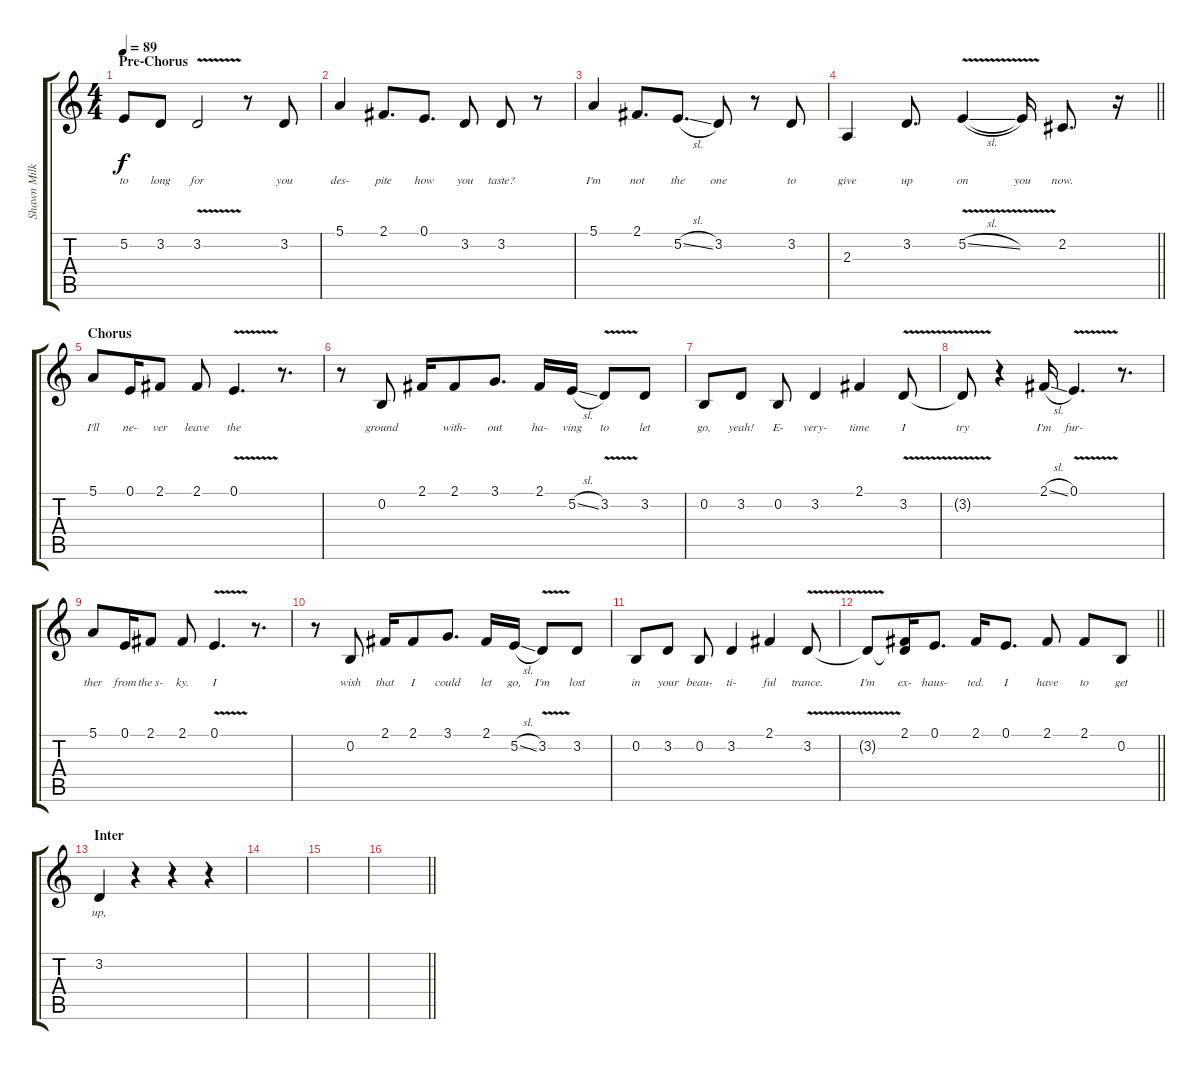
\track ("Shawn Milke [Vocals]" "Shawn Milk") {instrument clarinet}
\staff {score tabs}
\tuning (E4 B3 G3 D3 A2 E2) {hide}
\ts (4 4)
\section ("" "Pre-Chorus")
\tempo 89
\clef g2
\ks c
5.2{t}.8{lyrics (0 "to") lyrics (1 "") lyrics (2 "") lyrics (3 "") lyrics (4 "") dy f} 3.2.8{lyrics (0 "long") lyrics (1 "") lyrics (2 "") lyrics (3 "") lyrics (4 "")} 3.2{v}.2{lyrics (0 "for") lyrics (1 "") lyrics (2 "") lyrics (3 "") lyrics (4 "")} r.8 3.2.8{lyrics (0 "you") lyrics (1 "") lyrics (2 "") lyrics (3 "") lyrics (4 "")} |
5.1.4{lyrics (0 "des-") lyrics (1 "") lyrics (2 "") lyrics (3 "") lyrics (4 "")} 2.1.8{d lyrics (0 "pite") lyrics (1 "") lyrics (2 "") lyrics (3 "") lyrics (4 "")} 0.1.8{d lyrics (0 "how") lyrics (1 "") lyrics (2 "") lyrics (3 "") lyrics (4 "")} 3.2.8{lyrics (0 "you") lyrics (1 "") lyrics (2 "") lyrics (3 "") lyrics (4 "")} 3.2.8{lyrics (0 "taste?") lyrics (1 "") lyrics (2 "") lyrics (3 "") lyrics (4 "")} r.8 |
5.1.4{lyrics (0 "I'm") lyrics (1 "") lyrics (2 "") lyrics (3 "") lyrics (4 "")} 2.1.8{d lyrics (0 "not") lyrics (1 "") lyrics (2 "") lyrics (3 "") lyrics (4 "")} 5.2{sl}.8{d lyrics (0 "the") lyrics (1 "") lyrics (2 "") lyrics (3 "") lyrics (4 "")} 3.2.8{lyrics (0 "one") lyrics (1 "") lyrics (2 "") lyrics (3 "") lyrics (4 "")} r.8 3.2.8{lyrics (0 "to") lyrics (1 "") lyrics (2 "") lyrics (3 "") lyrics (4 "")} |
\barLineRight lightlight
2.3.4{lyrics (0 "give") lyrics (1 "") lyrics (2 "") lyrics (3 "") lyrics (4 "")} 3.2.8{d lyrics (0 "up") lyrics (1 "") lyrics (2 "") lyrics (3 "") lyrics (4 "")} 5.2{v sl}.4{lyrics (0 "on") lyrics (1 "") lyrics (2 "") lyrics (3 "") lyrics (4 "")} 5.2{t}.16{lyrics (0 "you") lyrics (1 "") lyrics (2 "") lyrics (3 "") lyrics (4 "")} 2.2.8{d lyrics (0 "now.") lyrics (1 "") lyrics (2 "") lyrics (3 "") lyrics (4 "")} r.16 |
\section ("" "Chorus")
5.1.8{lyrics (0 "I'll") lyrics (1 "") lyrics (2 "") lyrics (3 "") lyrics (4 "")} 0.1.16{lyrics (0 "ne-") lyrics (1 "") lyrics (2 "") lyrics (3 "") lyrics (4 "")} 2.1.8{lyrics (0 "ver") lyrics (1 "") lyrics (2 "") lyrics (3 "") lyrics (4 "")} 2.1.8{lyrics (0 "leave") lyrics (1 "") lyrics (2 "") lyrics (3 "") lyrics (4 "")} 0.1{v}.4{d lyrics (0 "the") lyrics (1 "") lyrics (2 "") lyrics (3 "") lyrics (4 "")} r.8{d} |
r.8 0.2.8{lyrics (0 "ground") lyrics (1 "") lyrics (2 "") lyrics (3 "") lyrics (4 "")} 2.1.16{lyrics (0 "") lyrics (1 "") lyrics (2 "") lyrics (3 "") lyrics (4 "")} 2.1.8{lyrics (0 "with-") lyrics (1 "") lyrics (2 "") lyrics (3 "") lyrics (4 "")} 3.1.8{d lyrics (0 "out") lyrics (1 "") lyrics (2 "") lyrics (3 "") lyrics (4 "")} 2.1.16{lyrics (0 "ha-") lyrics (1 "") lyrics (2 "") lyrics (3 "") lyrics (4 "")} 5.2{sl}.16{lyrics (0 "ving") lyrics (1 "") lyrics (2 "") lyrics (3 "") lyrics (4 "")} 3.2{v}.8{lyrics (0 "to") lyrics (1 "") lyrics (2 "") lyrics (3 "") lyrics (4 "")} 3.2.8{lyrics (0 "let") lyrics (1 "") lyrics (2 "") lyrics (3 "") lyrics (4 "")} |
0.2.8{lyrics (0 "go,") lyrics (1 "") lyrics (2 "") lyrics (3 "") lyrics (4 "")} 3.2.8{lyrics (0 "yeah!") lyrics (1 "") lyrics (2 "") lyrics (3 "") lyrics (4 "")} 0.2.8{lyrics (0 "E-") lyrics (1 "") lyrics (2 "") lyrics (3 "") lyrics (4 "")} 3.2.4{lyrics (0 "very-") lyrics (1 "") lyrics (2 "") lyrics (3 "") lyrics (4 "")} 2.1.4{lyrics (0 "time") lyrics (1 "") lyrics (2 "") lyrics (3 "") lyrics (4 "")} 3.2{v}.8{lyrics (0 "I") lyrics (1 "") lyrics (2 "") lyrics (3 "") lyrics (4 "")} |
3.2{t}.8{lyrics (0 "try") lyrics (1 "") lyrics (2 "") lyrics (3 "") lyrics (4 "")} r.4 2.1{sl}.16{lyrics (0 "I'm") lyrics (1 "") lyrics (2 "") lyrics (3 "") lyrics (4 "")} 0.1{v}.4{d lyrics (0 "fur-") lyrics (1 "") lyrics (2 "") lyrics (3 "") lyrics (4 "")} r.8{d} |
5.1.8{lyrics (0 "ther") lyrics (1 "") lyrics (2 "") lyrics (3 "") lyrics (4 "")} 0.1.16{lyrics (0 "from") lyrics (1 "") lyrics (2 "") lyrics (3 "") lyrics (4 "")} 2.1.8{lyrics (0 "the s-") lyrics (1 "") lyrics (2 "") lyrics (3 "") lyrics (4 "")} 2.1.8{lyrics (0 "ky.") lyrics (1 "") lyrics (2 "") lyrics (3 "") lyrics (4 "")} 0.1{v}.4{d lyrics (0 "I") lyrics (1 "") lyrics (2 "") lyrics (3 "") lyrics (4 "")} r.8{d} |
r.8 0.2.8{lyrics (0 "wish") lyrics (1 "") lyrics (2 "") lyrics (3 "") lyrics (4 "")} 2.1.16{lyrics (0 "that") lyrics (1 "") lyrics (2 "") lyrics (3 "") lyrics (4 "")} 2.1.8{lyrics (0 "I") lyrics (1 "") lyrics (2 "") lyrics (3 "") lyrics (4 "")} 3.1.8{d lyrics (0 "could") lyrics (1 "") lyrics (2 "") lyrics (3 "") lyrics (4 "")} 2.1.16{lyrics (0 "let") lyrics (1 "") lyrics (2 "") lyrics (3 "") lyrics (4 "")} 5.2{sl}.16{lyrics (0 "go,") lyrics (1 "") lyrics (2 "") lyrics (3 "") lyrics (4 "")} 3.2{v}.8{lyrics (0 "I'm") lyrics (1 "") lyrics (2 "") lyrics (3 "") lyrics (4 "")} 3.2.8{lyrics (0 "lost") lyrics (1 "") lyrics (2 "") lyrics (3 "") lyrics (4 "")} |
0.2.8{lyrics (0 "in") lyrics (1 "") lyrics (2 "") lyrics (3 "") lyrics (4 "")} 3.2.8{lyrics (0 "your") lyrics (1 "") lyrics (2 "") lyrics (3 "") lyrics (4 "")} 0.2.8{lyrics (0 "beau-") lyrics (1 "") lyrics (2 "") lyrics (3 "") lyrics (4 "")} 3.2.4{lyrics (0 "ti-") lyrics (1 "") lyrics (2 "") lyrics (3 "") lyrics (4 "")} 2.1.4{lyrics (0 "ful") lyrics (1 "") lyrics (2 "") lyrics (3 "") lyrics (4 "")} 3.2{v}.8{lyrics (0 "trance.") lyrics (1 "") lyrics (2 "") lyrics (3 "") lyrics (4 "")} |
\barLineRight lightlight
3.2{t}.8{lyrics (0 "I'm") lyrics (1 "") lyrics (2 "") lyrics (3 "") lyrics (4 "")} (2.1 3.2{t}).16{lyrics (0 "ex-") lyrics (1 "") lyrics (2 "") lyrics (3 "") lyrics (4 "")} 0.1.8{d lyrics (0 "haus-") lyrics (1 "") lyrics (2 "") lyrics (3 "") lyrics (4 "")} 2.1.16{lyrics (0 "ted.") lyrics (1 "") lyrics (2 "") lyrics (3 "") lyrics (4 "")} 0.1.8{d lyrics (0 "I") lyrics (1 "") lyrics (2 "") lyrics (3 "") lyrics (4 "")} 2.1.8{lyrics (0 "have") lyrics (1 "") lyrics (2 "") lyrics (3 "") lyrics (4 "")} 2.1.8{lyrics (0 "to") lyrics (1 "") lyrics (2 "") lyrics (3 "") lyrics (4 "")} 0.2.8{lyrics (0 "get") lyrics (1 "") lyrics (2 "") lyrics (3 "") lyrics (4 "")} |
\section ("" "Inter")
3.2.4{lyrics (0 "up,") lyrics (1 "") lyrics (2 "") lyrics (3 "") lyrics (4 "")} r.4 r.4 r.4 |
|
|
\barLineRight lightlight
